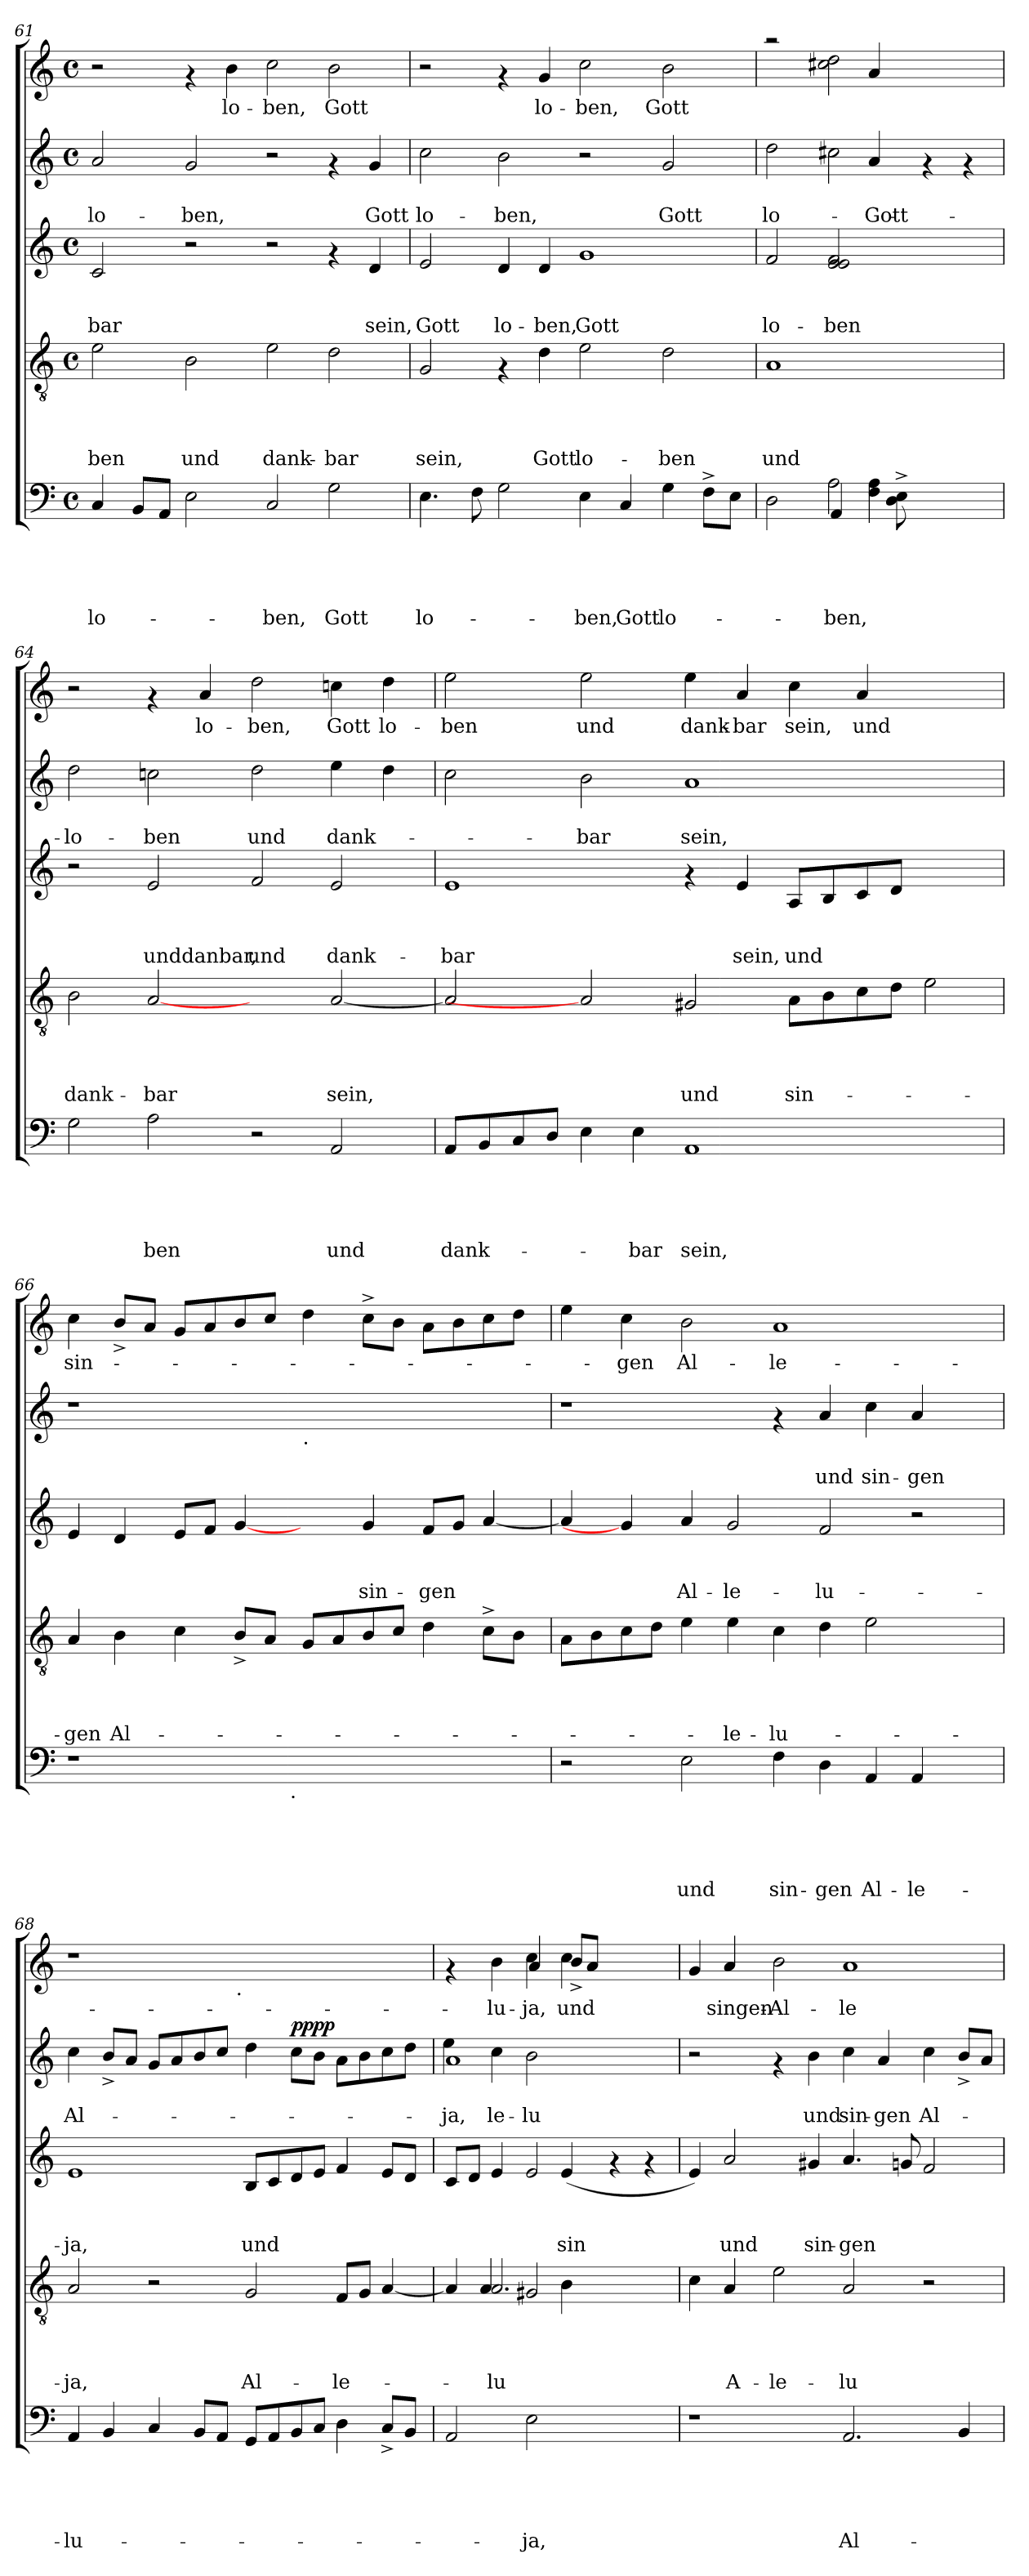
**kern	**text	**text	**text	**text	**text	**kern	**text	**text	**text	**text	**kern	**text	**text	**text	**kern	**text	**text	**dynam	**kern	**text
*part5	*part5	*part5	*part5	*part5	*part5	*part4	*part4	*part4	*part4	*part4	*part3	*part3	*part3	*part3	*part2	*part2	*part2	*part2	*part1	*part1
*staff5	*staff5	*staff5	*staff5	*staff5	*staff5	*staff4	*staff4	*staff4	*staff4	*staff4	*staff3	*staff3	*staff3	*staff3	*staff2	*staff2	*staff2	*staff2	*staff1	*staff1
!!LO:PB:g=z
*clefF4	*	*	*	*	*	*clefGv2	*	*	*	*	*clefG2	*	*	*	*clefG2	*	*	*	*clefG2	*
*k[]	*	*	*	*	*	*k[]	*	*	*	*	*k[]	*	*	*	*k[]	*	*	*	*k[]	*
*C:	*	*	*	*	*	*C:	*	*	*	*	*C:	*	*	*	*C:	*	*	*	*C:	*
*M4/4	*	*	*	*	*	*M4/4	*	*	*	*	*M4/4	*	*	*	*M4/4	*	*	*	*M4/4	*
*met(c)	*	*	*	*	*	*met(c)	*	*	*	*	*met(c)	*	*	*	*met(c)	*	*	*	*met(c)	*
=61	=61	=61	=61	=61	=61	=61	=61	=61	=61	=61	=61	=61	=61	=61	=61	=61	=61	=61	=61	=61
!	!	!	!	!	!LO:LY:b	!	!	!	!	!LO:LY:b	!	!	!	!LO:LY:b	!	!	!LO:LY:b	!	!	!
4C/	.	.	.	.	lo-	2e\	.	.	.	-ben	2c/	.	.	-bar	2a/	.	lo-	.	2r	.
8BB/L	.	.	.	.	.	.	.	.	.	.	.	.	.	.	.	.	.	.	.	.
8AA/J	.	.	.	.	.	.	.	.	.	.	.	.	.	.	.	.	.	.	.	.
!	!	!	!	!	!	!	!	!	!	!LO:LY:b	!	!	!	!	!	!	!LO:LY:b	!	!	!
2E\	.	.	.	.	.	2B\	.	.	.	und	2r	.	.	.	2g/	.	-ben,	.	4rf	.
!	!	!	!	!	!	!	!	!	!	!	!	!	!	!	!	!	!	!	!	!LO:LY:b
.	.	.	.	.	.	.	.	.	.	.	.	.	.	.	.	.	.	.	4b\	lo-
!	!	!	!	!	!LO:LY:b	!	!	!	!	!LO:LY:b	!	!	!	!	!	!	!	!	!	!LO:LY:b
2C/	.	.	.	.	-ben,	2e\	.	.	.	dank-	2r	.	.	.	2r	.	.	.	2cc\	-ben,
!	!	!	!	!	!LO:LY:b	!	!	!	!	!LO:LY:b	!	!	!	!	!	!	!	!	!	!LO:LY:b
2G\	.	.	.	.	Gott	2d\	.	.	.	-bar	4rf	.	.	.	4rf	.	.	.	2b\	Gott
!	!	!	!	!	!	!	!	!	!	!	!	!	!	!LO:LY:b	!	!	!LO:LY:b	!	!	!
.	.	.	.	.	.	.	.	.	.	.	4d/	.	.	sein,	4g/	.	Gott	.	.	.
=62	=62	=62	=62	=62	=62	=62	=62	=62	=62	=62	=62	=62	=62	=62	=62	=62	=62	=62	=62	=62
!	!	!	!	!	!LO:LY:b	!	!	!	!	!LO:LY:b	!	!	!	!LO:LY:b	!	!	!LO:LY:b	!	!	!
4.E\	.	.	.	.	lo-	2G/	.	.	.	sein,	2e/	.	.	Gott	2cc\	.	lo-	.	2r	.
8F\	.	.	.	.	.	.	.	.	.	.	.	.	.	.	.	.	.	.	.	.
!	!	!	!	!	!	!	!	!	!	!	!	!	!	!LO:LY:b	!	!	!LO:LY:b	!	!	!
2G\	.	.	.	.	.	4rF	.	.	.	.	4d/	.	.	lo-	2b\	.	-ben,	.	4rf	.
!	!	!	!	!	!	!	!	!	!	!LO:LY:b	!	!	!	!LO:LY:b	!	!	!	!	!	!LO:LY:b
.	.	.	.	.	.	4d\	.	.	.	Gott	4d/	.	.	-ben,	.	.	.	.	4g/	lo-
!	!	!	!	!	!LO:LY:b	!	!	!	!	!LO:LY:b	!	!	!	!LO:LY:b	!	!	!	!	!	!LO:LY:b
4E\	.	.	.	.	-ben,	2e\	.	.	.	lo-	1g	.	.	Gott	2r	.	.	.	2cc\	-ben,
!	!	!	!	!	!LO:LY:b	!	!	!	!	!	!	!	!	!	!	!	!	!	!	!
4C/	.	.	.	.	Gott	.	.	.	.	.	.	.	.	.	.	.	.	.	.	.
!	!	!	!	!	!LO:LY:b	!	!	!	!	!LO:LY:b	!	!	!	!	!	!	!LO:LY:b	!	!	!LO:LY:b
4G\	.	.	.	.	lo-	2d\	.	.	.	-ben	.	.	.	.	2g/	.	Gott	.	2b\	Gott
8F^>\L	.	.	.	.	.	.	.	.	.	.	.	.	.	.	.	.	.	.	.	.
8E\J	.	.	.	.	.	.	.	.	.	.	.	.	.	.	.	.	.	.	.	.
=63	=63	=63	=63	=63	=63	=63	=63	=63	=63	=63	=63	=63	=63	=63	=63	=63	=63	=63	=63	=63
*^	*	*	*	*	*	*	*	*	*	*	*	*	*	*	*	*	*	*	*	*
*	*^	*	*	*	*	*	*	*	*	*	*	*	*	*	*	*	*	*	*	*	*
!	!	!	!	!	!	!	!	!	!	!	!	!LO:LY:b	!	!	!	!LO:LY:b	!	!	!LO:LY:b	!	!	!
*	*	*	*	*	*	*	*	*	*	*	*	*	*	*	*	*	*^	*	*	*	*^	*
2D\	2ryy	2..ryy	.	.	.	.	.	1A	.	.	.	und	2f/	.	.	lo-	2dd\	2.ryy	.	lo-	.	2raa	2.ryy	.
!	!	!	!	!	!	!	!LO:LY:b	!	!	!	!	!	!	!	!	!LO:LY:b	!	!	!	!	!	!	!	!
2A\	4AA/	.	.	.	.	.	-ben,	.	.	.	.	.	2e/ 2e/ 2f/	.	.	-ben	2cc#X\	.	.	.	.	2cc#X\ 2dd\	.	.
!	!	!	!	!	!	!	!	!	!	!	!	!	!	!	!	!	!	!	!	!LO:LY:b	!	!	!	!
.	4F\ 4A\	.	.	.	.	.	.	.	.	.	.	.	.	.	.	.	.	4a/	.	-Gott	.	.	4a/	.
.	.	8D\^> 8E\^>	.	.	.	.	.	.	.	.	.	.	.	.	.	.	.	.	.	.	.	.	.	.
2ryy	2ryy	2ryy	.	.	.	.	.	2ryy	.	.	.	.	2ryy	.	.	.	2ryy	4rf	.	.	.	2ryy	2ryy	.
.	.	.	.	.	.	.	.	.	.	.	.	.	.	.	.	.	.	4rf	.	.	.	.	.	.
*v	*v	*v	*	*	*	*	*	*	*	*	*	*	*	*	*	*	*	*	*	*	*	*v	*v	*
=64	=64	=64	=64	=64	=64	=64	=64	=64	=64	=64	=64	=64	=64	=64	=64	=64	=64	=64	=64	=64	=64
!	!	!	!	!	!	!	!	!	!	!LO:LY:b	!	!	!	!	!	!	!	!LO:LY:b	!	!	!
*	*	*	*	*	*	*	*	*	*	*	*	*	*	*	*v	*v	*	*	*	*	*
2G\	.	.	.	.	.	2B\	.	.	.	dank-	2r	.	.	.	2dd\	.	lo-	.	2r	.
!	!	!	!	!	!LO:LY:b	!	!	!	!	!LO:LY:b	!	!	!	!LO:LY:b	!	!	!LO:LY:b	!	!	!
2A\	.	.	.	.	ben	[2A	.	.	.	-bar	2e/	.	.	unddanbar,	2ccni\	.	-ben	.	4rf	.
!	!	!	!	!	!	!	!	!	!	!	!	!	!	!	!	!	!	!	!	!LO:LY:b
.	.	.	.	.	.	.	.	.	.	.	.	.	.	.	.	.	.	.	4a/	lo-
!	!	!	!	!	!	!	!	!	!	!	!	!	!	!LO:LY:b	!	!	!LO:LY:b	!	!	!LO:LY:b
2r	.	.	.	.	.	2ryy	.	.	.	.	2f/	.	.	und	2dd\	.	und	.	2dd\	-ben,
!	!	!	!	!	!LO:LY:b	!	!	!	!	!LO:LY:b	!	!	!	!LO:LY:b	!	!	!LO:LY:b	!	!	!LO:LY:b
2AA/	.	.	.	.	und	[>2A/	.	.	.	sein,	2e/	.	.	dank-	4ee\	.	dank-	.	4ccni\	Gott
!	!	!	!	!	!	!	!	!	!	!	!	!	!	!	!	!	!	!	!	!LO:LY:b
.	.	.	.	.	.	.	.	.	.	.	.	.	.	.	4dd\	.	.	.	4dd\	lo-
!!LO:PB:g=z
=65	=65	=65	=65	=65	=65	=65	=65	=65	=65	=65	=65	=65	=65	=65	=65	=65	=65	=65	=65	=65
!	!	!	!	!	!LO:LY:b	!	!	!	!	!	!	!	!	!LO:LY:b	!	!	!	!	!	!LO:LY:b
8AA/L	.	.	.	.	dank-	2A/]	.	.	.	.	1e	.	.	-bar	2cc\	.	.	.	2ee\	-ben
8BB/	.	.	.	.	.	.	.	.	.	.	.	.	.	.	.	.	.	.	.	.
8C/	.	.	.	.	.	.	.	.	.	.	.	.	.	.	.	.	.	.	.	.
8D/J	.	.	.	.	.	.	.	.	.	.	.	.	.	.	.	.	.	.	.	.
!	!	!	!	!	!	!	!	!	!	!	!	!	!	!	!	!	!LO:LY:b	!	!	!LO:LY:b
4E\	.	.	.	.	.	2A]	.	.	.	.	.	.	.	.	2b\	.	-bar	.	2ee\	und
!	!	!	!	!	!LO:LY:b	!	!	!	!	!	!	!	!	!	!	!	!	!	!	!
4E\	.	.	.	.	-bar	.	.	.	.	.	.	.	.	.	.	.	.	.	.	.
!	!	!	!	!	!LO:LY:b	!	!	!	!	!LO:LY:b	!	!	!	!	!	!	!LO:LY:b	!	!	!LO:LY:b
1AA	.	.	.	.	sein,	2G#X/	.	.	.	und	4rf	.	.	.	1a	.	sein,	.	4ee\	dank-
!	!	!	!	!	!	!	!	!	!	!	!	!	!	!LO:LY:b	!	!	!	!	!	!LO:LY:b
.	.	.	.	.	.	.	.	.	.	.	4e/	.	.	sein,	.	.	.	.	4a/	-bar
!	!	!	!	!	!	!	!	!	!	!LO:LY:b	!	!	!	!LO:LY:b	!	!	!	!	!	!LO:LY:b
.	.	.	.	.	.	8A\L	.	.	.	sin-	8A/L	.	.	und	.	.	.	.	4cc\	sein,
.	.	.	.	.	.	8B\	.	.	.	.	8B/	.	.	.	.	.	.	.	.	.
!	!	!	!	!	!	!	!	!	!	!	!	!	!	!	!	!	!	!	!	!LO:LY:b
.	.	.	.	.	.	8c\	.	.	.	.	8c/	.	.	.	.	.	.	.	4a/	und
.	.	.	.	.	.	8d\J	.	.	.	.	8d/J	.	.	.	.	.	.	.	.	.
2ryy	.	.	.	.	.	2e\	.	.	.	.	2ryy	.	.	.	2ryy	.	.	.	2ryy	.
=66	=66	=66	=66	=66	=66	=66	=66	=66	=66	=66	=66	=66	=66	=66	=66	=66	=66	=66	=66	=66
!	!	!	!	!	!	!	!	!	!	!LO:LY:b	!	!	!	!	!	!	!	!	!	!LO:LY:b
*^	*	*	*	*	*	*	*	*	*	*	*	*	*	*	*	*	*	*	*	*
1r	2ryy	.	.	.	.	.	4A/	.	.	.	-gen	4e/	.	.	.	1r	.	.	.	4cc\	sin-
!	!	!	!	!	!	!	!	!	!	!	!LO:LY:b	!	!	!	!	!	!	!	!	!	!
.	.	.	.	.	.	.	4B\	.	.	.	Al-	4d/	.	.	.	.	.	.	.	8b^</L	.
.	.	.	.	.	.	.	.	.	.	.	.	.	.	.	.	.	.	.	.	8a/J	.
.	4...ryy	.	.	.	.	.	4c\	.	.	.	.	8e/L	.	.	.	.	.	.	.	8g/L	.
.	.	.	.	.	.	.	.	.	.	.	.	8f/J	.	.	.	.	.	.	.	8a/	.
.	.	.	.	.	.	.	8B^</L	.	.	.	.	[4g/	.	.	.	.	.	.	.	8b/	.
.	.	.	.	.	.	.	8A/J	.	.	.	.	.	.	.	.	.	.	.	.	8cc/J	.
!	!LO:TX:b:t=.	!	!	!	!	!	!	!	!	!	!	!	!	!	!	!	!	!	!	!	!
.	1ryy	.	.	.	.	.	.	.	.	.	.	.	.	.	.	.	.	.	.	.	.
!	!	!	!	!	!	!	!	!	!	!	!	!	!	!	!	!LO:TX:b:t=.	!	!	!	!	!
1ryy	.	.	.	.	.	.	8G/L	.	.	.	.	4ryy	.	.	.	1ryy	.	.	.	4dd\	.
.	.	.	.	.	.	.	8A/	.	.	.	.	.	.	.	.	.	.	.	.	.	.
!	!	!	!	!	!	!	!	!	!	!	!	!	!	!	!LO:LY:b	!	!	!	!	!	!
.	.	.	.	.	.	.	8B/	.	.	.	.	4g/	.	.	sin-	.	.	.	.	8cc^>\L	.
.	.	.	.	.	.	.	8c/J	.	.	.	.	.	.	.	.	.	.	.	.	8b\J	.
!	!	!	!	!	!	!	!	!	!	!	!	!	!	!	!LO:LY:b	!	!	!	!	!	!
.	.	.	.	.	.	.	4d\	.	.	.	.	8f/L	.	.	-gen	.	.	.	.	8a\L	.
.	.	.	.	.	.	.	.	.	.	.	.	8g/J	.	.	.	.	.	.	.	8b\	.
.	.	.	.	.	.	.	8c^>\L	.	.	.	.	[<4a/	.	.	.	.	.	.	.	8cc\	.
.	.	.	.	.	.	.	8B\J	.	.	.	.	.	.	.	.	.	.	.	.	8dd\J	.
.	32ryy	.	.	.	.	.	.	.	.	.	.	.	.	.	.	.	.	.	.	.	.
*v	*v	*	*	*	*	*	*	*	*	*	*	*	*	*	*	*	*	*	*	*	*
=67	=67	=67	=67	=67	=67	=67	=67	=67	=67	=67	=67	=67	=67	=67	=67	=67	=67	=67	=67	=67
2r	.	.	.	.	.	8A\L	.	.	.	.	4a/]	.	.	.	1r	.	.	.	4ee\	.
.	.	.	.	.	.	8B\	.	.	.	.	.	.	.	.	.	.	.	.	.	.
!	!	!	!	!	!	!	!	!	!	!	!	!	!	!	!	!	!	!	!	!LO:LY:b
.	.	.	.	.	.	8c\	.	.	.	.	4g/]	.	.	.	.	.	.	.	4cc\	-gen
.	.	.	.	.	.	8d\J	.	.	.	.	.	.	.	.	.	.	.	.	.	.
!	!	!	!	!	!LO:LY:b	!	!	!	!	!	!	!	!	!LO:LY:b	!	!	!	!	!	!LO:LY:b
2E\	.	.	.	.	und	4e\	.	.	.	.	4a/	.	.	Al-	.	.	.	.	2b\	Al-
!	!	!	!	!	!	!	!	!	!	!LO:LY:b	!	!	!	!LO:LY:b	!	!	!	!	!	!
.	.	.	.	.	.	4e\	.	.	.	-le-	2g/	.	.	-le-	.	.	.	.	.	.
!	!	!	!	!	!LO:LY:b	!	!	!	!	!LO:LY:b	!	!	!	!	!	!	!	!	!	!LO:LY:b
4F\	.	.	.	.	sin-	4c\	.	.	.	-lu-	.	.	.	.	4rf	.	.	.	1a	-le-
!	!	!	!	!	!LO:LY:b	!	!	!	!	!	!	!	!	!LO:LY:b	!	!	!LO:LY:b	!	!	!
4D\	.	.	.	.	-gen	4d\	.	.	.	.	2f/	.	.	-lu-	4a/	.	und	.	.	.
!	!	!	!	!	!LO:LY:b	!	!	!	!	!	!	!	!	!	!	!	!LO:LY:b	!	!	!
4AA/	.	.	.	.	Al-	2e\	.	.	.	.	.	.	.	.	4cc\	.	sin-	.	.	.
!	!	!	!	!	!LO:LY:b	!	!	!	!	!	!	!	!	!	!	!	!LO:LY:b	!	!	!
4AA/	.	.	.	.	-le-	.	.	.	.	.	2r	.	.	.	4a/	.	-gen	.	.	.
4ryy	.	.	.	.	.	4ryy	.	.	.	.	.	.	.	.	4ryy	.	.	.	4ryy	.
!!LO:PB:g=z
=68	=68	=68	=68	=68	=68	=68	=68	=68	=68	=68	=68	=68	=68	=68	=68	=68	=68	=68	=68	=68
!	!	!	!	!	!LO:LY:b	!	!	!	!	!LO:LY:b	!	!	!	!LO:LY:b	!	!	!LO:LY:b	!	!	!
*	*	*	*	*	*	*	*	*	*	*	*	*	*	*	*	*	*	*	*^	*
4AA/	.	.	.	.	-lu-	2A/	.	.	.	-ja,	1e	.	.	-ja,	4cc\	.	Al-	.	1r	2ryy	.
4BB/	.	.	.	.	.	.	.	.	.	.	.	.	.	.	8b^</L	.	.	.	.	.	.
.	.	.	.	.	.	.	.	.	.	.	.	.	.	.	8a/J	.	.	.	.	.	.
4C/	.	.	.	.	.	2r	.	.	.	.	.	.	.	.	8g/L	.	.	.	.	4...ryy	.
.	.	.	.	.	.	.	.	.	.	.	.	.	.	.	8a/	.	.	.	.	.	.
8BB/L	.	.	.	.	.	.	.	.	.	.	.	.	.	.	8b/	.	.	.	.	.	.
8AA/J	.	.	.	.	.	.	.	.	.	.	.	.	.	.	8cc/J	.	.	.	.	.	.
!	!	!	!	!	!	!	!	!	!	!	!	!	!	!	!	!	!	!	!	!LO:TX:b:t=.	!
.	.	.	.	.	.	.	.	.	.	.	.	.	.	.	.	.	.	.	.	1ryy	.
!	!	!	!	!	!	!	!	!	!	!LO:LY:b	!	!	!	!LO:LY:b	!	!	!	!	!	!	!
8GG/L	.	.	.	.	.	2G/	.	.	.	Al-	8B/L	.	.	und	4dd\	.	.	.	1ryy	.	.
8AA/	.	.	.	.	.	.	.	.	.	.	8c/	.	.	.	.	.	.	.	.	.	.
!	!	!	!	!	!	!	!	!	!	!	!	!	!	!	!	!	!	!LO:DY:b	!	!	!
8BB/	.	.	.	.	.	.	.	.	.	.	8d/	.	.	.	8cc\L	.	.	pppp	.	.	.
8C/J	.	.	.	.	.	.	.	.	.	.	8e/J	.	.	.	8b\J	.	.	.	.	.	.
!	!	!	!	!	!	!	!	!	!	!LO:LY:b	!	!	!	!	!	!	!	!	!	!	!
4D\	.	.	.	.	.	8F/L	.	.	.	-le-	4f/	.	.	.	8a\L	.	.	.	.	.	.
.	.	.	.	.	.	8G/J	.	.	.	.	.	.	.	.	8b\	.	.	.	.	.	.
8C^</L	.	.	.	.	.	[<4A/	.	.	.	.	8e/L	.	.	.	8cc\	.	.	.	.	.	.
8BB/J	.	.	.	.	.	.	.	.	.	.	8d/J	.	.	.	8dd\J	.	.	.	.	.	.
.	.	.	.	.	.	.	.	.	.	.	.	.	.	.	.	.	.	.	.	32ryy	.
=69	=69	=69	=69	=69	=69	=69	=69	=69	=69	=69	=69	=69	=69	=69	=69	=69	=69	=69	=69	=69	=69
*	*	*	*	*	*	*^	*	*	*	*	*^	*	*	*	*^	*	*	*	*	*	*
*	*	*	*	*	*	*	*^	*	*	*	*	*	*	*	*	*	*	*	*	*	*	*	*	*
!	!	!	!	!	!	!	!	!	!	!	!	!	!	!	!	!	!	!	!	!	!LO:LY:b	!	!	!	!
2AA/	.	.	.	.	.	4A/]	4ryy	2.ryy	.	.	.	.	8c/L	2.ryy	.	.	.	1a	4ee\	.	-ja,	.	4rf	2ryy	.
.	.	.	.	.	.	.	.	.	.	.	.	.	8d/J	.	.	.	.	.	.	.	.	.	.	.	.
!	!	!	!	!	!	!	!	!	!	!	!	!LO:LY:b	!	!	!	!	!	!	!	!	!LO:LY:b	!	!	!	!LO:LY:b
.	.	.	.	.	.	2.A/	4A/	.	.	.	.	-lu	4e/	.	.	.	.	.	4cc\	.	le-	.	4b\	.	-lu-
!	!	!	!	!	!LO:LY:b	!	!	!	!	!	!	!	!	!	!	!	!	!	!	!	!LO:LY:b	!	!	!	!LO:LY:b
2E\	.	.	.	.	-ja,	.	2G#X/	.	.	.	.	.	2e/	.	.	.	.	.	2b\	.	-lu-	.	4cc\	4a/	-ja,
!	!	!	!	!	!	!	!	!	!	!	!	!	!	!	!	!	!LO:LY:b	!	!	!	!	!	!	!	!LO:LY:b
.	.	.	.	.	.	.	.	4B\	.	.	.	.	.	(<4e/	.	.	sin-	.	.	.	.	.	4cc\	8b^>/L	und
.	.	.	.	.	.	.	.	.	.	.	.	.	.	.	.	.	.	.	.	.	.	.	.	8a/J	.
2ryy	.	.	.	.	.	2ryy	2ryy	2ryy	.	.	.	.	2ryy	4rf	.	.	.	2ryy	2ryy	.	.	.	2ryy	2ryy	.
.	.	.	.	.	.	.	.	.	.	.	.	.	.	4rf	.	.	.	.	.	.	.	.	.	.	.
*	*	*	*	*	*	*v	*v	*v	*	*	*	*	*	*	*	*	*	*v	*v	*	*	*	*v	*v	*
*	*	*	*	*	*	*	*	*	*	*	*v	*v	*	*	*	*	*	*	*	*	*
=70	=70	=70	=70	=70	=70	=70	=70	=70	=70	=70	=70	=70	=70	=70	=70	=70	=70	=70	=70	=70
1r	.	.	.	.	.	4c\	.	.	.	.	4e/)	.	.	.	2r	.	.	.	4g/	.
!	!	!	!	!	!	!	!	!	!	!LO:LY:b	!	!	!	!LO:LY:b	!	!	!	!	!	!LO:LY:b
.	.	.	.	.	.	4A/	.	.	.	A-	2a/	.	.	-und	.	.	.	.	4a/	singen-
!	!	!	!	!	!	!	!	!	!	!LO:LY:b	!	!	!	!	!	!	!	!	!	!LO:LY:b
.	.	.	.	.	.	2e\	.	.	.	-le-	.	.	.	.	4rf	.	.	.	2b\	-Al-
!	!	!	!	!	!	!	!	!	!	!	!	!	!	!LO:LY:b	!	!	!LO:LY:b	!	!	!
.	.	.	.	.	.	.	.	.	.	.	4g#X/	.	.	sin-	4b\	.	-und	.	.	.
!	!	!	!	!	!LO:LY:b	!	!	!	!	!LO:LY:b	!	!	!	!LO:LY:b	!	!	!LO:LY:b	!	!	!LO:LY:b
2.AA/	.	.	.	.	Al-	2A/	.	.	.	-lu-	4.a/	.	.	-gen	4cc\	.	sin-	.	1a	-le-
!	!	!	!	!	!	!	!	!	!	!	!	!	!	!	!	!	!LO:LY:b	!	!	!
.	.	.	.	.	.	.	.	.	.	.	.	.	.	.	4a/	.	-gen	.	.	.
.	.	.	.	.	.	.	.	.	.	.	8gn/	.	.	.	.	.	.	.	.	.
!	!	!	!	!	!	!	!	!	!	!	!	!	!	!	!	!	!LO:LY:b	!	!	!
.	.	.	.	.	.	2r	.	.	.	.	2f/	.	.	.	4cc\	.	Al-	.	.	.
4BB/	.	.	.	.	.	.	.	.	.	.	.	.	.	.	8b^</L	.	.	.	.	.
.	.	.	.	.	.	.	.	.	.	.	.	.	.	.	8a/J	.	.	.	.	.
=	=	=	=	=	=	=	=	=	=	=	=	=	=	=	=	=	=	=	=	=
*-	*-	*-	*-	*-	*-	*-	*-	*-	*-	*-	*-	*-	*-	*-	*-	*-	*-	*-	*-	*-
